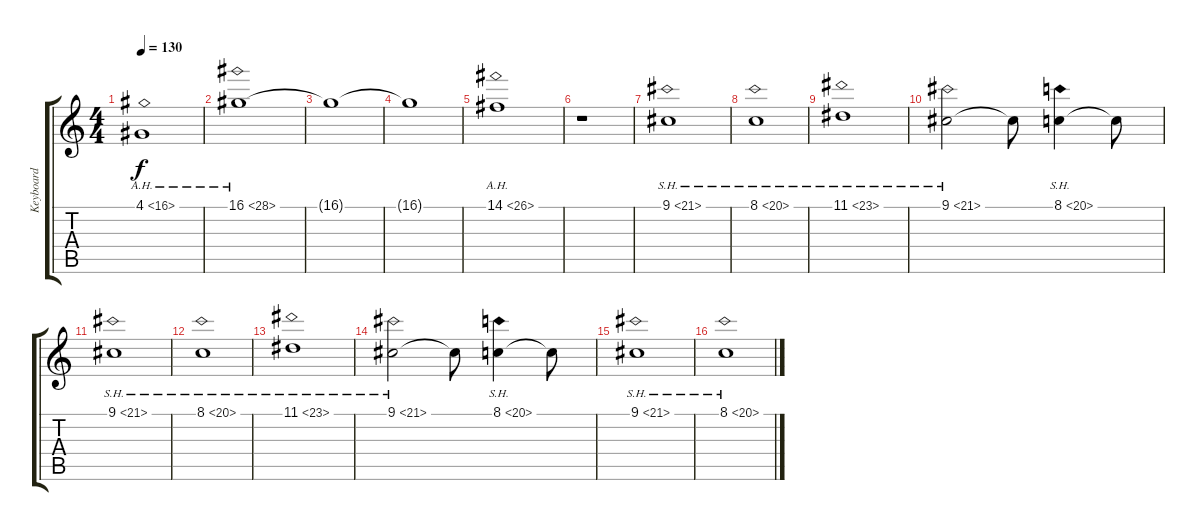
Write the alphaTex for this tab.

\track ("Keyboard" "Keyboard") {instrument pad2warm}
\staff {score tabs}
\tuning (E4 B3 G3 D3 A2 E2) {hide}
\ts (4 4)
\tempo 130
\clef g2
\ks c
4.1{ah 12}.1{dy f} |
16.1{ah 12}.1 |
16.1{t}.1 |
16.1{t}.1 |
14.1{ah 12}.1 |
r.1 |
9.1{sh 12}.1{volume 8} |
8.1{sh 12}.1 |
11.1{sh 12}.1 |
9.1{sh 12}.2 9.1{t}.8 8.1{sh 12}.4 8.1{t}.8 |
9.1{sh 12}.1 |
8.1{sh 12}.1 |
11.1{sh 12}.1 |
9.1{sh 12}.2 9.1{t}.8 8.1{sh 12}.4 8.1{t}.8 |
9.1{sh 12}.1 |
8.1{sh 12}.1
